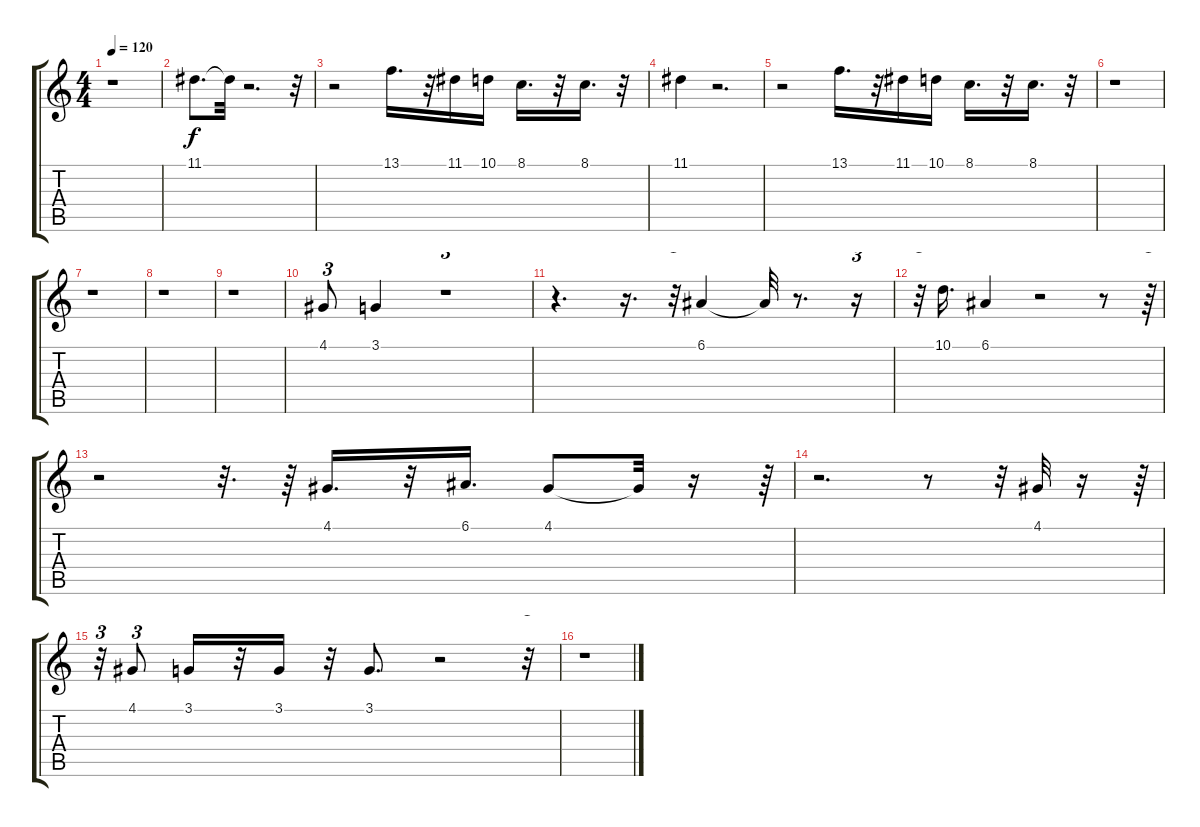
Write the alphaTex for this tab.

\track "" {instrument fx4atmosphere}
\staff {score tabs}
\tuning (E4 B3 G3 D3 A2 E2) {hide}
\ts (4 4)
\tempo 120
\clef g2
\ks c
r.1{dy f} |
11.1.8{d} 11.1{t}.32 r.2{d} r.32 |
r.2 13.1.16{d} r.32 11.1.16 10.1.16 8.1.16{d} r.32 8.1.16{d} r.32 |
11.1.4 r.2{d} |
r.2 13.1.16{d} r.32 11.1.16 10.1.16 8.1.16{d} r.32 8.1.16{d} r.32 |
r.1 |
r.1 |
r.1 |
r.1 |
4.1.8{tu (3 2)} 3.1.4 r.1{tu (3 2)} |
r.4{d} r.16{d} r.32{tu (3 2)} 6.1.4 6.1{t}.32 r.8{d} r.16{tu (3 2)} |
r.32{tu (3 2)} 10.1.16{d} 6.1.4 r.2 r.8 r.64{tu (3 2)} |
r.2 r.32{d} r.64 4.1.16{d} r.32 6.1.16{d} 4.1.8 4.1{t}.32 r.16 r.64{tu (3 2)} |
r.2{d} r.8 r.32{tu (3 2)} 4.1.32 r.16 r.64{tu (3 2)} |
r.32{tu (3 2)} 4.1.8{tu (3 2)} 3.1.16 r.32 3.1.16 r.32 3.1.8{d} r.2 r.32{tu (3 2)} |
r.1
